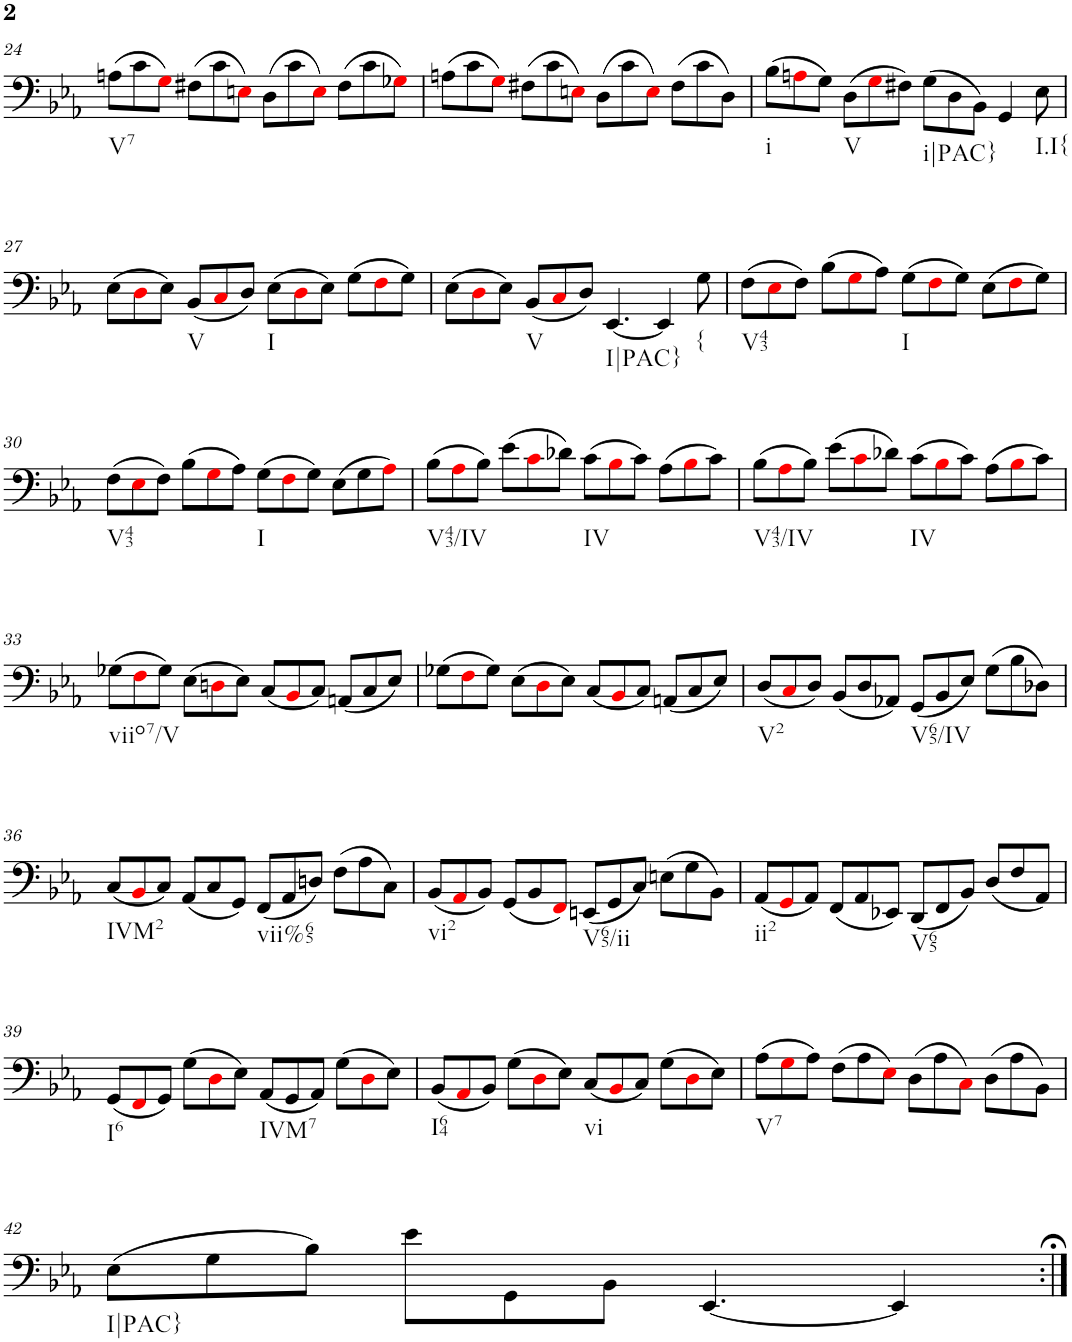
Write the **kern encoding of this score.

**kern
*part1
*staff1
*I"Piano
*I'Pno.
!!LO:PB:g=z
*clefF4
*k[b-e-a-]
*M12/8
=24
!LO:TX:b:t=V7
(8An\L
8c\
8Gi\J)
(8F#X\L
8c\
8Eni\J)
(8D\L
8c\
8Ei\J)
(8F#\L
8c\
8G-Xi\J)
=25
(8An\L
8c\
8Gi\J)
(8F#X\L
8c\
8Eni\J)
(8D\L
8c\
8Ei\J)
(8F#\L
8c\
8D\J)
=26
!LO:TX:b:t=i
(8B-\L
8Ani\
8G\J)
!LO:TX:b:t=V
(8D\L
8Gi\
8F#X\J)
!LO:TX:b:t=i|PAC}
(8G\L
8D\
8BB-\J)
4GG/
!LO:TX:b:t=I.I{
8E-\
!!LO:LB:g=z
=27
(8E-\L
8Di\
8E-\J)
!LO:TX:b:t=V
(8BB-/L
8Ci/
8D/J)
!LO:TX:b:t=I
(8E-\L
8Di\
8E-\J)
(8G\L
8Fi\
8G\J)
=28
(8E-\L
8Di\
8E-\J)
!LO:TX:b:t=V
(8BB-/L
8Ci/
8D/J)
!LO:TX:b:t=I|PAC}
[4.EE-/
4EE-/]
!LO:TX:b:t={
8G\
=29
!LO:TX:b:t=V43
(8F\L
8E-i\
8F\J)
(8B-\L
8Gi\
8A-\J)
!LO:TX:b:t=I
(8G\L
8Fi\
8G\J)
(8E-\L
8Fi\
8G\J)
!!LO:LB:g=z
=30
!LO:TX:b:t=V43
(8F\L
8E-i\
8F\J)
(8B-\L
8Gi\
8A-\J)
!LO:TX:b:t=I
(8G\L
8Fi\
8G\J)
(8E-\L
8G\
8A-i\J)
=31
!LO:TX:b:t=V43/IV
(8B-\L
8A-i\
8B-\J)
(8e-\L
8ci\
8d-X\J)
!LO:TX:b:t=IV
(8c\L
8B-i\
8c\J)
(8A-\L
8B-i\
8c\J)
=32
!LO:TX:b:t=V43/IV
(8B-\L
8A-i\
8B-\J)
(8e-\L
8ci\
8d-X\J)
!LO:TX:b:t=IV
(8c\L
8B-i\
8c\J)
(8A-\L
8B-i\
8c\J)
!!LO:LB:g=z
=33
!LO:TX:b:t=viio7/V
(8G-X\L
8Fi\
8G-\J)
(8E-\L
8Dni\
8E-\J)
(8C/L
8BB-i/
8C/J)
(8AAn/L
8C/
8E-/J)
=34
(8G-X\L
8Fi\
8G-\J)
(8E-\L
8Di\
8E-\J)
(8C/L
8BB-i/
8C/J)
(8AAn/L
8C/
8E-/J)
=35
!LO:TX:b:t=V2
(8D/L
8Ci/
8D/J)
(8BB-/L
8D/
8AA-X/J)
!LO:TX:b:t=V65/IV
(8GG/L
8BB-/
8E-/J)
(8G\L
8B-\
8D-X\J)
!!LO:LB:g=z
=36
!LO:TX:b:t=IVM2
(8C/L
8BB-i/
8C/J)
(8AA-/L
8C/
8GG/J)
!LO:TX:b:t=vii%65
(8FF/L
8AA-/
8Dn/J)
(8F\L
8A-\
8C\J)
=37
!LO:TX:b:t=vi2
(8BB-/L
8AA-i/
8BB-/J)
(8GG/L
8BB-/
8FFi/J)
!LO:TX:b:t=V65/ii
(8EEn/L
8GG/
8C/J)
(8En\L
8G\
8BB-\J)
=38
!LO:TX:b:t=ii2
(8AA-/L
8GGi/
8AA-/J)
(8FF/L
8AA-/
8EE-X/J)
!LO:TX:b:t=V65
(8DD/L
8FF/
8BB-/J)
(8D/L
8F/
8AA-/J)
!!LO:LB:g=z
=39
!LO:TX:b:t=I6
(8GG/L
8FFi/
8GG/J)
(8G\L
8Di\
8E-\J)
!LO:TX:b:t=IVM7
(8AA-/L
8GG/
8AA-/J)
(8G\L
8Di\
8E-\J)
=40
!LO:TX:b:t=I64
(8BB-/L
8AA-i/
8BB-/J)
(8G\L
8Di\
8E-\J)
!LO:TX:b:t=vi
(8C/L
8BB-i/
8C/J)
(8G\L
8Di\
8E-\J)
=41
!LO:TX:b:t=V7
(8A-\L
8Gi\
8A-\J)
(8F\L
8A-\
8E-i\J)
(8D\L
8A-\
8Ci\J)
(8D\L
8A-\
8BB-\J)
!!LO:LB:g=z
=42
!LO:TX:b:t=I|PAC}
(8E-\L
8G\
8B-\J)
8e-\L
8GG\
8BB-\J
[4.EE-/
4EE-/]
=:|!
*-
